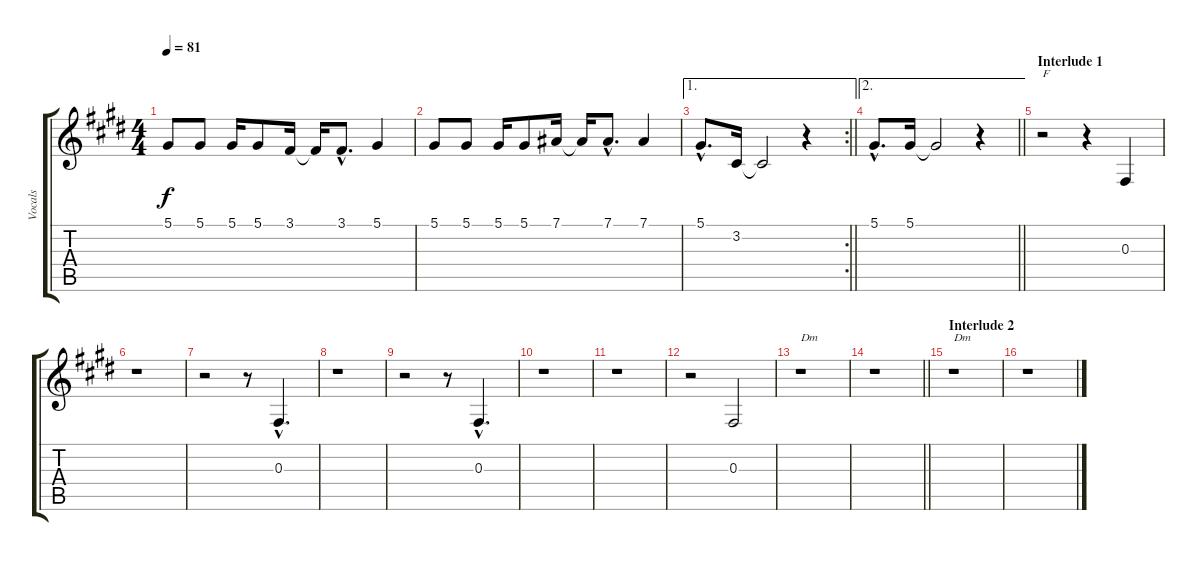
\track ("Vocals" "Vocals") {instrument sopranosax}
\staff {score tabs}
\tuning (Eb4 Bb3 Gb3 Db3 Ab2 Eb2) {hide}
\ts (4 4)
\tempo 81
\clef g2
\ks c#minor
5.1.8{dy f} 5.1.8 5.1.16 5.1.8 3.1.16 3.1{t}.16 3.1{hac}.8{d} 5.1.4 |
5.1.8 5.1.8 5.1.16 5.1.8 7.1.16 7.1{t}.16 7.1{hac}.8{d} 7.1.4 |
\ae 1
\rc 2
\barLineRight lightlight
5.1{hac}.8{d} 3.2.16 3.2{t}.2 r.4 |
\ae 2
\barLineRight lightlight
5.1{hac}.8{d} 5.1.16 5.1{t}.2 r.4 |
\section ("" "Interlude 1")
r.2{txt "F"} r.4 0.3.4 |
r.1 |
r.2 r.8 0.3{hac}.4{d} |
r.1 |
r.2 r.8 0.3{hac}.4{d} |
r.1 |
r.1 |
r.2 0.3.2 |
r.1{txt "Dm"} |
\barLineRight lightlight
r.1 |
\section ("" "Interlude 2")
r.1{txt "Dm"} |
r.1
